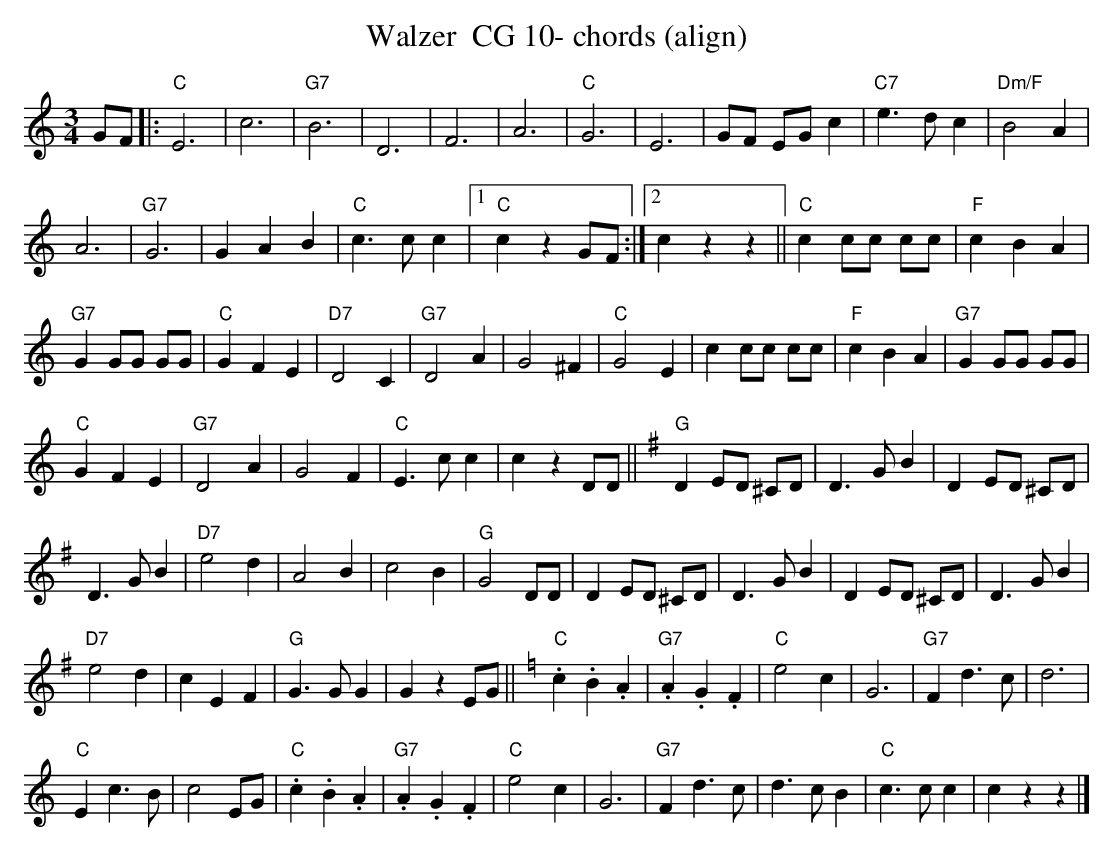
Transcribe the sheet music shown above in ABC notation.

X:1
T:Walzer  CG 10- chords (align)
M:3/4
L:1/4
K:Cmaj%%MIDI gchordon
G/2F/2 |: "C"E3 | c3 | "G7"B3 | D3 | F3 | A3 | "C"G3 | E3 | \
G/2F/2 E/2G/2 c | "C7"e>dc | "Dm/F"B2A |
A3 | "G7"G3 | GAB | "C"c>cc |1 \
"C"czG/2F/2 :|2 czz || "C"cc/2c/2 c/2c/2 | "F"cBA |
"G7"GG/2G/2 G/2G/2 | "C"GFE | "D7"D2C | \
"G7"D2A | G2^F | "C"G2E | c c/2c/2 c/2c/2 | "F"cBA | "G7"G G/2G/2 G/2G/2 |
"C"GFE | \
"G7"D2A | G2F | "C"E>cc | czD/2D/2 || [K:Gmaj] "G"DE/2D/2 ^C/2D/2 | D>GB | DE/2D/2 ^C/2D/2 |
D>GB | "D7"e2d | A2B | c2B | "G"G2D/2D/2 | D E/2D/2 ^C/2D/2 | D>GB | \
DE/2D/2 ^C/2D/2 | D>GB |
"D7"e2d | cEF | "G"G>GG | GzE/2G/2 || [K:Cmaj] "C".c.B.A | \
"G7".A.G.F | "C"e2c | G3 | "G7"Fd>c | d3 |
"C"Ec>B | c2 E/2G/2 | "C".c.B.A | \
"G7".A.G.F | "C"e2c | G3 | "G7"Fd>c | d>cB | "C"c>cc | czz |]
